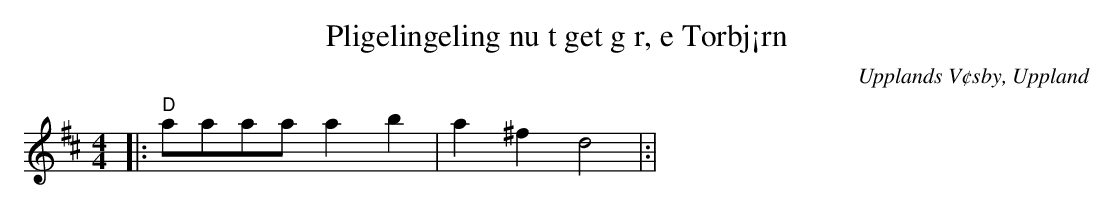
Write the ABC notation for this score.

X:1
T:Pligelingeling nu t get g r, e Torbj¡rn
O:Upplands V¢sby, Uppland
M:4/4
L:1/8
K:D
|: "D"aaaa a2 b2 |a2^f2 d4 |:|
